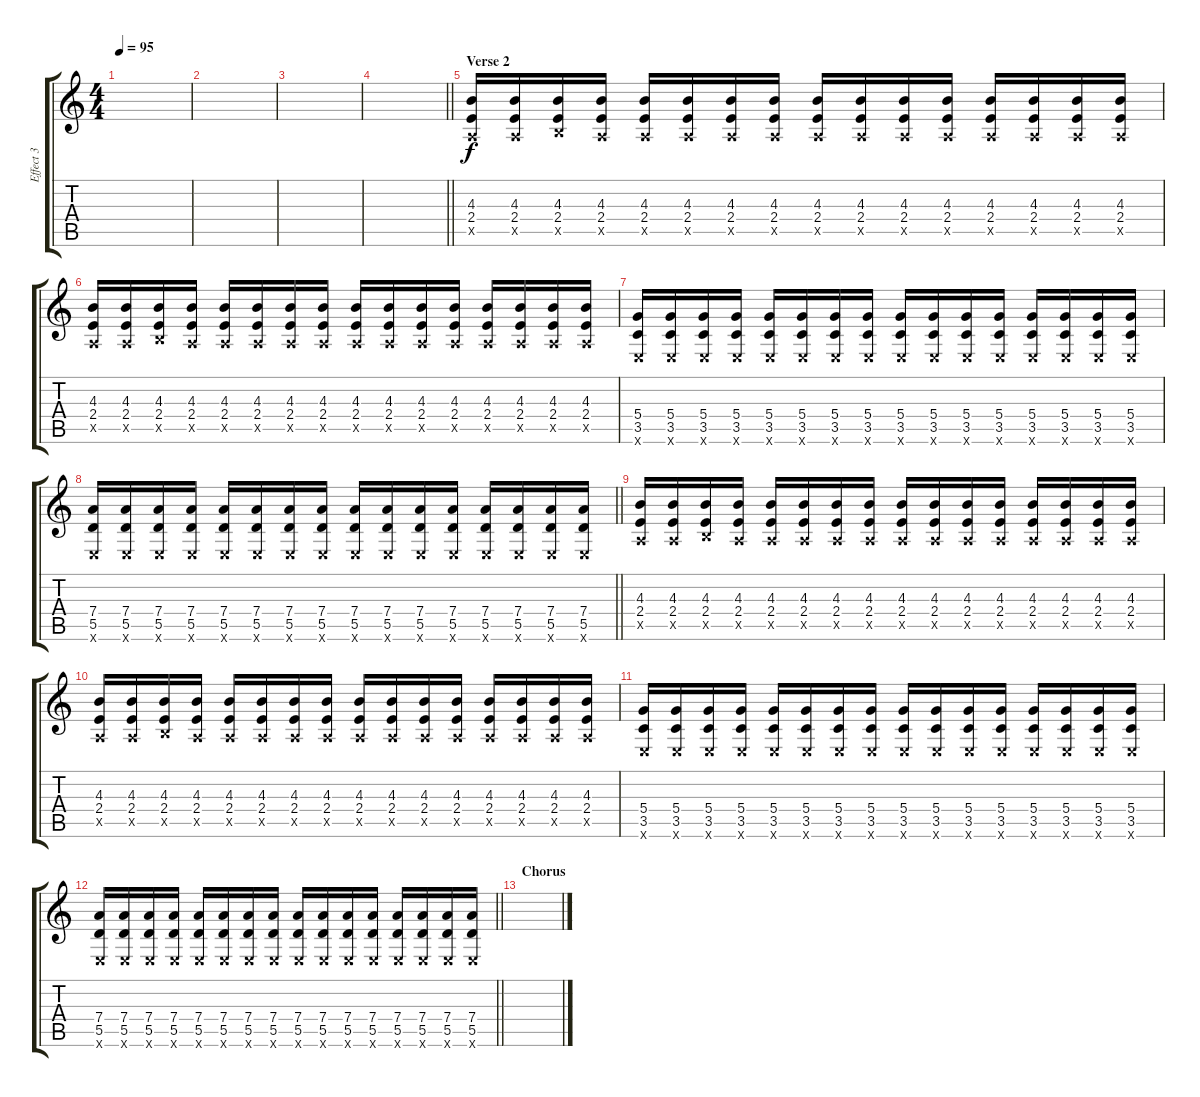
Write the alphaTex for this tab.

\track ("Effect 3" "Effect 3") {instrument distortionguitar}
\staff {score tabs}
\tuning (E4 B3 G3 D3 A2 E2) {hide}
\ts (4 4)
\tempo 95
\clef g2
\ks c
|
|
|
\barLineRight lightlight
|
\section ("" "Verse 2")
(4.3 2.4 0.5{x}).16{dy f volume 5 instrument distortionguitar} (4.3 2.4 0.5{x}).16 (4.3 2.4 2.5{x}).16 (4.3 2.4 0.5{x}).16 (4.3 2.4 0.5{x}).16 (4.3 2.4 0.5{x}).16 (4.3 2.4 0.5{x}).16 (4.3 2.4 0.5{x}).16 (4.3 2.4 0.5{x}).16 (4.3 2.4 0.5{x}).16 (4.3 2.4 0.5{x}).16 (4.3 2.4 0.5{x}).16 (4.3 2.4 0.5{x}).16 (4.3 2.4 0.5{x}).16 (4.3 2.4 0.5{x}).16 (4.3 2.4 0.5{x}).16 |
(4.3 2.4 0.5{x}).16 (4.3 2.4 0.5{x}).16 (4.3 2.4 2.5{x}).16 (4.3 2.4 0.5{x}).16 (4.3 2.4 0.5{x}).16 (4.3 2.4 0.5{x}).16 (4.3 2.4 0.5{x}).16 (4.3 2.4 0.5{x}).16 (4.3 2.4 0.5{x}).16 (4.3 2.4 0.5{x}).16 (4.3 2.4 0.5{x}).16 (4.3 2.4 0.5{x}).16 (4.3 2.4 0.5{x}).16 (4.3 2.4 0.5{x}).16 (4.3 2.4 0.5{x}).16 (4.3 2.4 0.5{x}).16 |
(5.4 3.5 0.6{x}).16 (5.4 3.5 0.6{x}).16 (5.4 3.5 0.6{x}).16 (5.4 3.5 0.6{x}).16 (5.4 3.5 0.6{x}).16 (5.4 3.5 0.6{x}).16 (5.4 3.5 0.6{x}).16 (5.4 3.5 0.6{x}).16 (5.4 3.5 0.6{x}).16 (5.4 3.5 0.6{x}).16 (5.4 3.5 0.6{x}).16 (5.4 3.5 0.6{x}).16 (5.4 3.5 0.6{x}).16 (5.4 3.5 0.6{x}).16 (5.4 3.5 0.6{x}).16 (5.4 3.5 0.6{x}).16 |
\barLineRight lightlight
(7.4 5.5 0.6{x}).16 (7.4 5.5 0.6{x}).16 (7.4 5.5 0.6{x}).16 (7.4 5.5 0.6{x}).16 (7.4 5.5 0.6{x}).16 (7.4 5.5 0.6{x}).16 (7.4 5.5 0.6{x}).16 (7.4 5.5 0.6{x}).16 (7.4 5.5 0.6{x}).16 (7.4 5.5 0.6{x}).16 (7.4 5.5 0.6{x}).16 (7.4 5.5 0.6{x}).16 (7.4 5.5 0.6{x}).16 (7.4 5.5 0.6{x}).16 (7.4 5.5 0.6{x}).16 (7.4 5.5 0.6{x}).16 |
(4.3 2.4 0.5{x}).16 (4.3 2.4 0.5{x}).16 (4.3 2.4 2.5{x}).16 (4.3 2.4 0.5{x}).16 (4.3 2.4 0.5{x}).16 (4.3 2.4 0.5{x}).16 (4.3 2.4 0.5{x}).16 (4.3 2.4 0.5{x}).16 (4.3 2.4 0.5{x}).16 (4.3 2.4 0.5{x}).16 (4.3 2.4 0.5{x}).16 (4.3 2.4 0.5{x}).16 (4.3 2.4 0.5{x}).16 (4.3 2.4 0.5{x}).16 (4.3 2.4 0.5{x}).16 (4.3 2.4 0.5{x}).16 |
(4.3 2.4 0.5{x}).16 (4.3 2.4 0.5{x}).16 (4.3 2.4 2.5{x}).16 (4.3 2.4 0.5{x}).16 (4.3 2.4 0.5{x}).16 (4.3 2.4 0.5{x}).16 (4.3 2.4 0.5{x}).16 (4.3 2.4 0.5{x}).16 (4.3 2.4 0.5{x}).16 (4.3 2.4 0.5{x}).16 (4.3 2.4 0.5{x}).16 (4.3 2.4 0.5{x}).16 (4.3 2.4 0.5{x}).16 (4.3 2.4 0.5{x}).16 (4.3 2.4 0.5{x}).16 (4.3 2.4 0.5{x}).16 |
(5.4 3.5 0.6{x}).16 (5.4 3.5 0.6{x}).16 (5.4 3.5 0.6{x}).16 (5.4 3.5 0.6{x}).16 (5.4 3.5 0.6{x}).16 (5.4 3.5 0.6{x}).16 (5.4 3.5 0.6{x}).16 (5.4 3.5 0.6{x}).16 (5.4 3.5 0.6{x}).16 (5.4 3.5 0.6{x}).16 (5.4 3.5 0.6{x}).16 (5.4 3.5 0.6{x}).16 (5.4 3.5 0.6{x}).16 (5.4 3.5 0.6{x}).16 (5.4 3.5 0.6{x}).16 (5.4 3.5 0.6{x}).16 |
\barLineRight lightlight
(7.4 5.5 0.6{x}).16 (7.4 5.5 0.6{x}).16 (7.4 5.5 0.6{x}).16 (7.4 5.5 0.6{x}).16 (7.4 5.5 0.6{x}).16{volume 16 instrument distortionguitar} (7.4 5.5 0.6{x}).16 (7.4 5.5 0.6{x}).16 (7.4 5.5 0.6{x}).16 (7.4 5.5 0.6{x}).16 (7.4 5.5 0.6{x}).16 (7.4 5.5 0.6{x}).16 (7.4 5.5 0.6{x}).16 (7.4 5.5 0.6{x}).16 (7.4 5.5 0.6{x}).16 (7.4 5.5 0.6{x}).16 (7.4 5.5 0.6{x}).16 |
\section ("" "Chorus")
